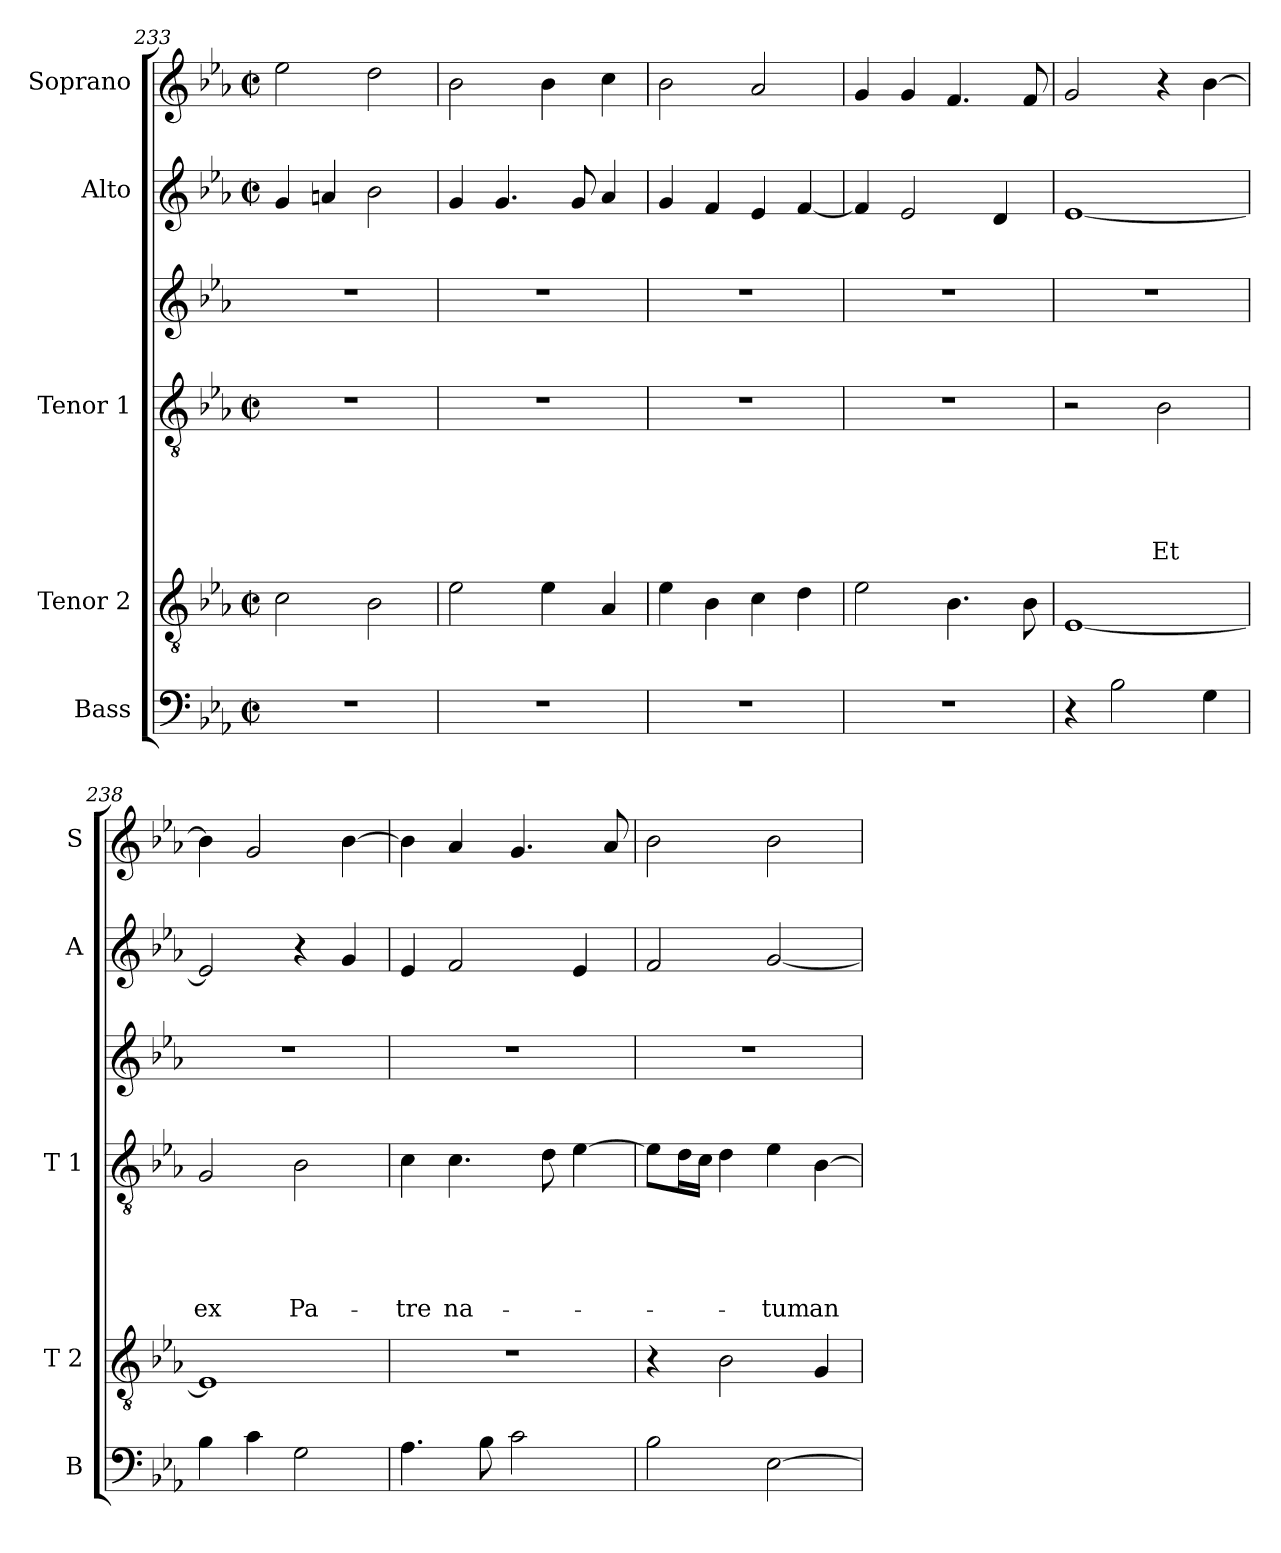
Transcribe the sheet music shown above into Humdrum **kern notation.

**kern	**kern	**kern	**text	**text	**text	**text	**text	**kern	**kern	**kern
*part6	*part5	*part4	*part4	*part4	*part4	*part4	*part4	*part3	*part2	*part1
*staff6	*staff5	*staff4	*staff4	*staff4	*staff4	*staff4	*staff4	*staff3	*staff2	*staff1
*I"Bass	*I"Tenor 2	*I"Tenor 1	*	*	*	*	*	*	*I"Alto	*I"Soprano
*I'B	*I'T 2	*I'T 1	*	*	*	*	*	*	*I'A	*I'S
*clefF4	*clefGv2	*clefGv2	*	*	*	*	*	*clefG2	*clefG2	*clefG2
*k[b-e-a-]	*k[b-e-a-]	*k[b-e-a-]	*	*	*	*	*	*k[b-e-a-]	*k[b-e-a-]	*k[b-e-a-]
*E-:	*E-:	*E-:	*	*	*	*	*	*E-:	*E-:	*E-:
*M2/2	*M2/2	*M2/2	*	*	*	*	*	*	*M2/2	*M2/2
*met(c|)	*met(c|)	*met(c|)	*	*	*	*	*	*	*met(c|)	*met(c|)
=233	=233	=233	=233	=233	=233	=233	=233	=233	=233	=233
1r	2c\	1r	.	.	.	.	.	1r	4g/	2ee-\
.	.	.	.	.	.	.	.	.	4an/	.
.	2B-\	.	.	.	.	.	.	.	2b-\	2dd\
=234	=234	=234	=234	=234	=234	=234	=234	=234	=234	=234
1r	2e-\	1r	.	.	.	.	.	1r	4g/	2b-\
.	.	.	.	.	.	.	.	.	4.g/	.
.	4e-\	.	.	.	.	.	.	.	.	4b-\
.	.	.	.	.	.	.	.	.	8g/	.
.	4A-/	.	.	.	.	.	.	.	4a-/	4cc\
!!LO:LB:g=z
=235	=235	=235	=235	=235	=235	=235	=235	=235	=235	=235
1r	4e-\	1r	.	.	.	.	.	1r	4g/	2b-\
.	4B-\	.	.	.	.	.	.	.	4f/	.
.	4c\	.	.	.	.	.	.	.	4e-/	2a-/
.	4d\	.	.	.	.	.	.	.	[<4f/	.
=236	=236	=236	=236	=236	=236	=236	=236	=236	=236	=236
1r	2e-\	1r	.	.	.	.	.	1r	4f/]	4g/
.	.	.	.	.	.	.	.	.	2e-/	4g/
.	4.B-\	.	.	.	.	.	.	.	.	4.f/
.	.	.	.	.	.	.	.	.	4d/	.
.	8B-\	.	.	.	.	.	.	.	.	8f/
=237	=237	=237	=237	=237	=237	=237	=237	=237	=237	=237
4r	[<1E-	2r	.	.	.	.	.	1r	[<1e-	2g/
2B-\	.	.	.	.	.	.	.	.	.	.
!	!	!	!	!	!	!	!LO:LY:b	!	!	!
.	.	2B-\	.	.	.	.	Et	.	.	4r
4G\	.	.	.	.	.	.	.	.	.	[>4b-\
=238	=238	=238	=238	=238	=238	=238	=238	=238	=238	=238
!	!	!	!	!	!	!	!LO:LY:b	!	!	!
4B-\	1E-]	2G/	.	.	.	.	ex	1r	2e-/]	4b-\]
4c\	.	.	.	.	.	.	.	.	.	2g/
!	!	!	!	!	!	!	!LO:LY:b	!	!	!
2G\	.	2B-\	.	.	.	.	Pa-	.	4r	.
.	.	.	.	.	.	.	.	.	4g/	[>4b-\
=239	=239	=239	=239	=239	=239	=239	=239	=239	=239	=239
!	!	!	!	!	!	!	!LO:LY:b	!	!	!
4.A-\	1r	4c\	.	.	.	.	-tre	1r	4e-/	4b-\]
!	!	!	!	!	!	!	!LO:LY:b	!	!	!
.	.	4.c\	.	.	.	.	na-	.	2f/	4a-/
8B-\	.	.	.	.	.	.	.	.	.	.
2c\	.	.	.	.	.	.	.	.	.	4.g/
.	.	8d\	.	.	.	.	.	.	.	.
.	.	[>4e-\	.	.	.	.	.	.	4e-/	.
.	.	.	.	.	.	.	.	.	.	8a-/
=240	=240	=240	=240	=240	=240	=240	=240	=240	=240	=240
2B-\	4r	8e-\L]	.	.	.	.	.	1r	2f/	2b-\
.	.	16d\L	.	.	.	.	.	.	.	.
.	.	16c\JJ	.	.	.	.	.	.	.	.
.	2B-\	4d\	.	.	.	.	.	.	.	.
!	!	!	!	!	!	!	!LO:LY:b	!	!	!
[<2E-\	.	4e-\	.	.	.	.	-tum	.	[<2g/	2b-\
!	!	!	!	!	!	!	!LO:LY:b	!	!	!
.	4G/	[<4B-\	.	.	.	.	an-	.	.	.
=	=	=	=	=	=	=	=	=	=	=
*-	*-	*-	*-	*-	*-	*-	*-	*-	*-	*-
